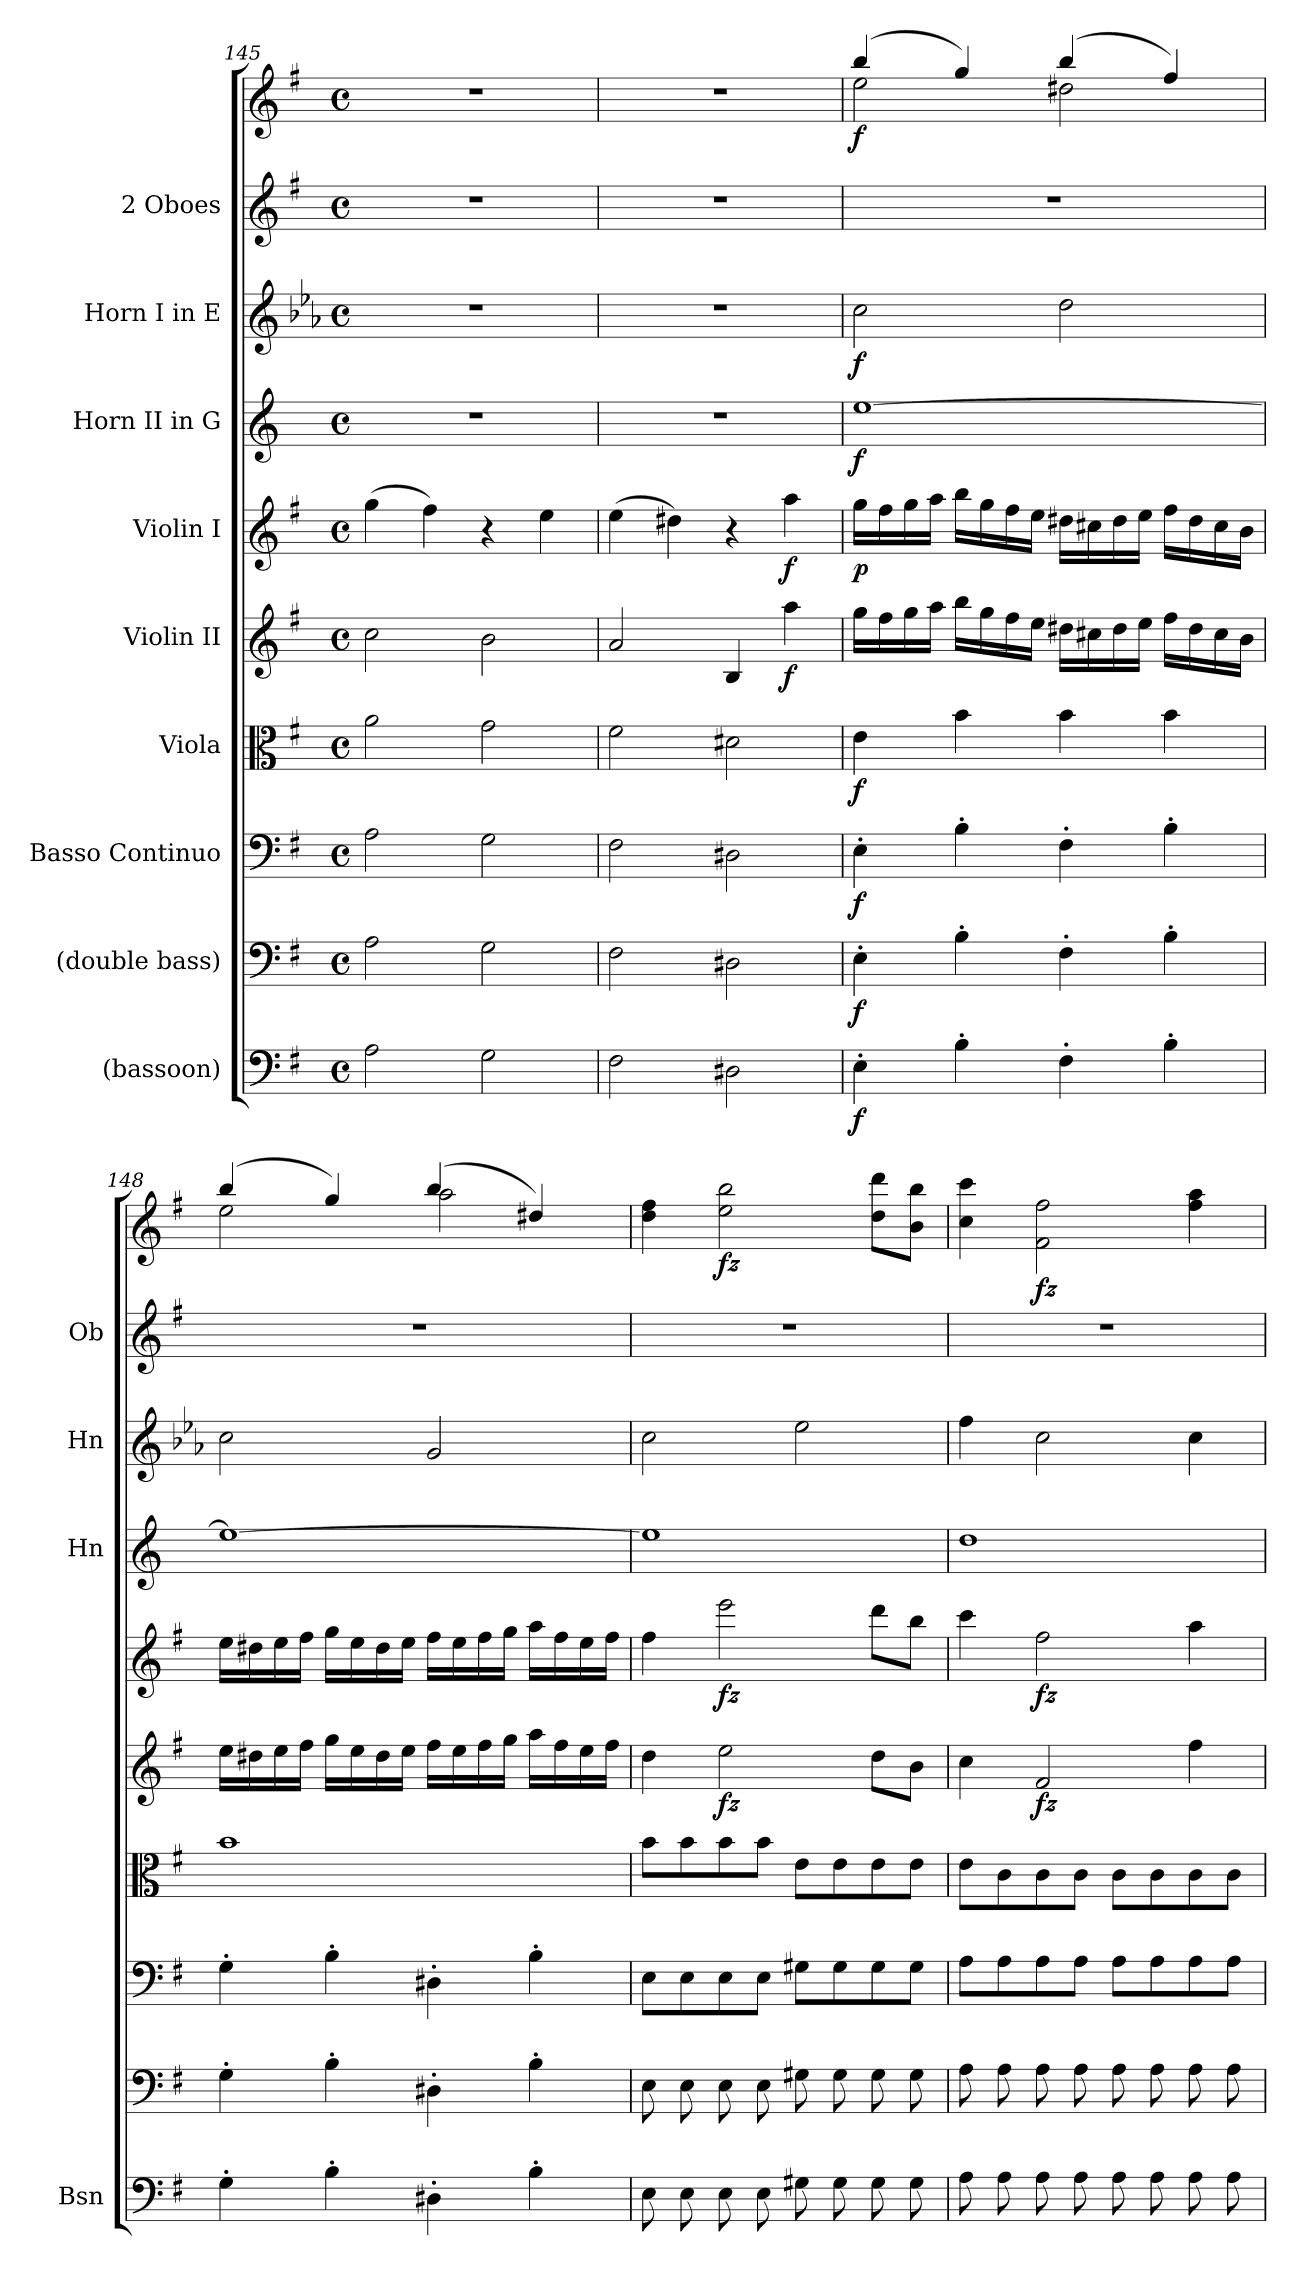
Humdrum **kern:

**kern	**dynam	**kern	**dynam	**kern	**dynam	**kern	**dynam	**kern	**dynam	**kern	**dynam	**kern	**dynam	**kern	**dynam	**kern	**kern	**dynam
*part9	*part9	*part8	*part8	*part7	*part7	*part6	*part6	*part5	*part5	*part4	*part4	*part3	*part3	*part2	*part2	*part1	*part1	*part1
*staff10	*staff10	*staff9	*staff9	*staff8	*staff8	*staff7	*staff7	*staff6	*staff6	*staff5	*staff5	*staff4	*staff4	*staff3	*staff3	*staff2	*staff1	*staff1/2
*I"(bassoon)	*	*I"(double bass)	*	*I"Basso Continuo	*	*I"Viola	*	*I"Violin II	*	*I"Violin I	*	*I"Horn II in G	*	*I"Horn I in E	*	*I"2 Oboes	*	*
*I'Bsn	*	*	*	*	*	*	*	*	*	*	*	*I'Hn	*	*I'Hn	*	*I'Ob	*	*
*clefF4	*	*clefF4	*	*clefF4	*	*clefC3	*	*clefG2	*	*clefG2	*	*clefG2	*	*clefG2	*	*clefG2	*clefG2	*
*	*	*ITrd7c12	*	*	*	*	*	*	*	*	*	*ITrd3c5	*	*ITrd5c8	*	*	*	*
*k[f#]	*	*k[f#]	*	*k[f#]	*	*k[f#]	*	*k[f#]	*	*k[f#]	*	*k[f#]	*	*k[f#]	*	*k[f#]	*k[f#]	*
*M4/4	*	*M4/4	*	*M4/4	*	*M4/4	*	*M4/4	*	*M4/4	*	*M4/4	*	*M4/4	*	*M4/4	*M4/4	*
*met(c)	*	*met(c)	*	*met(c)	*	*met(c)	*	*met(c)	*	*met(c)	*	*met(c)	*	*met(c)	*	*met(c)	*met(c)	*
=145	=145	=145	=145	=145	=145	=145	=145	=145	=145	=145	=145	=145	=145	=145	=145	=145	=145	=145
2A\	.	2AA\	.	2A\	.	2a\	.	2cc\	.	(>4gg\	.	1r	.	1r	.	1r	1r	.
.	.	.	.	.	.	.	.	.	.	4ff#\)	.	.	.	.	.	.	.	.
2G\	.	2GG\	.	2G\	.	2g\	.	2b\	.	4r	.	.	.	.	.	.	.	.
.	.	.	.	.	.	.	.	.	.	4ee\	.	.	.	.	.	.	.	.
=146	=146	=146	=146	=146	=146	=146	=146	=146	=146	=146	=146	=146	=146	=146	=146	=146	=146	=146
2F#\	.	2FF#\	.	2F#\	.	2f#\	.	2a/	.	(>4ee\	.	1r	.	1r	.	1r	1r	.
.	.	.	.	.	.	.	.	.	.	4dd#X\)	.	.	.	.	.	.	.	.
2D#X\	.	2DD#X\	.	2D#X\	.	2d#X\	.	4B/	.	4r	.	.	.	.	.	.	.	.
!	!	!	!	!	!	!	!	!	!LO:DY:b	!	!LO:DY:b	!	!	!	!	!	!	!
.	.	.	.	.	.	.	.	4aa\	f	4aa\	f	.	.	.	.	.	.	.
!!LO:PB:g=z
=147	=147	=147	=147	=147	=147	=147	=147	=147	=147	=147	=147	=147	=147	=147	=147	=147	=147	=147
*	*	*	*	*	*	*	*	*	*	*	*	*	*	*	*	*	*^	*
!	!LO:DY:b	!	!LO:DY:b	!	!LO:DY:b	!	!LO:DY:b	!	!	!	!LO:DY:b	!	!LO:DY:b	!	!LO:DY:b	!	!	!	!LO:DY:b
4E'\	f	4EE'\	f	4E'\	f	4e\	f	16gg\LL	.	16gg\LL	p	[1b	f	2e\	f	1r	(>4bb/	2ee\	f
.	.	.	.	.	.	.	.	16ff#\	.	16ff#\	.	.	.	.	.	.	.	.	.
.	.	.	.	.	.	.	.	16gg\	.	16gg\	.	.	.	.	.	.	.	.	.
.	.	.	.	.	.	.	.	16aa\JJ	.	16aa\JJ	.	.	.	.	.	.	.	.	.
4B'\	.	4BB'\	.	4B'\	.	4b\	.	16bb\LL	.	16bb\LL	.	.	.	.	.	.	4gg/)	.	.
.	.	.	.	.	.	.	.	16gg\	.	16gg\	.	.	.	.	.	.	.	.	.
.	.	.	.	.	.	.	.	16ff#\	.	16ff#\	.	.	.	.	.	.	.	.	.
.	.	.	.	.	.	.	.	16ee\JJ	.	16ee\JJ	.	.	.	.	.	.	.	.	.
4F#'\	.	4FF#'\	.	4F#'\	.	4b\	.	16dd#X\LL	.	16dd#X\LL	.	.	.	2f#\	.	.	(>4bb/	2dd#X\	.
.	.	.	.	.	.	.	.	16cc#X\	.	16cc#X\	.	.	.	.	.	.	.	.	.
.	.	.	.	.	.	.	.	16dd#\	.	16dd#\	.	.	.	.	.	.	.	.	.
.	.	.	.	.	.	.	.	16ee\JJ	.	16ee\JJ	.	.	.	.	.	.	.	.	.
4B'\	.	4BB'\	.	4B'\	.	4b\	.	16ff#\LL	.	16ff#\LL	.	.	.	.	.	.	4ff#/)	.	.
.	.	.	.	.	.	.	.	16dd#\	.	16dd#\	.	.	.	.	.	.	.	.	.
.	.	.	.	.	.	.	.	16cc#\	.	16cc#\	.	.	.	.	.	.	.	.	.
.	.	.	.	.	.	.	.	16b\JJ	.	16b\JJ	.	.	.	.	.	.	.	.	.
=148	=148	=148	=148	=148	=148	=148	=148	=148	=148	=148	=148	=148	=148	=148	=148	=148	=148	=148	=148
4G'\	.	4GG'\	.	4G'\	.	1b	.	16ee\LL	.	16ee\LL	.	1b_	.	2e\	.	1r	(>4bb/	2ee\	.
.	.	.	.	.	.	.	.	16dd#X\	.	16dd#X\	.	.	.	.	.	.	.	.	.
.	.	.	.	.	.	.	.	16ee\	.	16ee\	.	.	.	.	.	.	.	.	.
.	.	.	.	.	.	.	.	16ff#\JJ	.	16ff#\JJ	.	.	.	.	.	.	.	.	.
4B'\	.	4BB'\	.	4B'\	.	.	.	16gg\LL	.	16gg\LL	.	.	.	.	.	.	4gg/)	.	.
.	.	.	.	.	.	.	.	16ee\	.	16ee\	.	.	.	.	.	.	.	.	.
.	.	.	.	.	.	.	.	16dd#\	.	16dd#\	.	.	.	.	.	.	.	.	.
.	.	.	.	.	.	.	.	16ee\JJ	.	16ee\JJ	.	.	.	.	.	.	.	.	.
4D#X'\	.	4DD#X'\	.	4D#X'\	.	.	.	16ff#\LL	.	16ff#\LL	.	.	.	2B/	.	.	(>4bb/	2aa\	.
.	.	.	.	.	.	.	.	16ee\	.	16ee\	.	.	.	.	.	.	.	.	.
.	.	.	.	.	.	.	.	16ff#\	.	16ff#\	.	.	.	.	.	.	.	.	.
.	.	.	.	.	.	.	.	16gg\JJ	.	16gg\JJ	.	.	.	.	.	.	.	.	.
4B'\	.	4BB'\	.	4B'\	.	.	.	16aa\LL	.	16aa\LL	.	.	.	.	.	.	4dd#X/)	.	.
.	.	.	.	.	.	.	.	16ff#\	.	16ff#\	.	.	.	.	.	.	.	.	.
.	.	.	.	.	.	.	.	16ee\	.	16ee\	.	.	.	.	.	.	.	.	.
.	.	.	.	.	.	.	.	16ff#\JJ	.	16ff#\JJ	.	.	.	.	.	.	.	.	.
*	*	*	*	*	*	*	*	*	*	*	*	*	*	*	*	*	*v	*v	*
=149	=149	=149	=149	=149	=149	=149	=149	=149	=149	=149	=149	=149	=149	=149	=149	=149	=149	=149
8E\	.	8EE\	.	8E\L	.	8b\L	.	4dd\	.	4ff#\	.	1b]	.	2e\	.	1r	4dd\ 4ff#\	.
8E\	.	8EE\	.	8E\	.	8b\	.	.	.	.	.	.	.	.	.	.	.	.
!	!	!	!	!	!	!	!	!	!LO:DY:b	!	!LO:DY:b	!	!	!	!	!	!	!LO:DY:b
8E\	.	8EE\	.	8E\	.	8b\	.	2ee\	fz	2eee\	fz	.	.	.	.	.	2ee\ 2bb\	fz
8E\	.	8EE\	.	8E\J	.	8b\J	.	.	.	.	.	.	.	.	.	.	.	.
8G#X\	.	8GG#X\	.	8G#X\L	.	8e\L	.	.	.	.	.	.	.	2g\	.	.	.	.
8G#\	.	8GG#\	.	8G#\	.	8e\	.	.	.	.	.	.	.	.	.	.	.	.
8G#\	.	8GG#\	.	8G#\	.	8e\	.	8dd\L	.	8ddd\L	.	.	.	.	.	.	8dd\ 8ddd\L	.
8G#\	.	8GG#\	.	8G#\J	.	8e\J	.	8b\J	.	8bb\J	.	.	.	.	.	.	8b\ 8bb\J	.
=150	=150	=150	=150	=150	=150	=150	=150	=150	=150	=150	=150	=150	=150	=150	=150	=150	=150	=150
8A\	.	8AA\	.	8A\L	.	8e\L	.	4cc\	.	4ccc\	.	1a	.	4a\	.	1r	4cc\ 4ccc\	.
8A\	.	8AA\	.	8A\	.	8c\	.	.	.	.	.	.	.	.	.	.	.	.
!	!	!	!	!	!	!	!	!	!LO:DY:b	!	!LO:DY:b	!	!	!	!	!	!	!LO:DY:b
8A\	.	8AA\	.	8A\	.	8c\	.	2f#/	fz	2ff#\	fz	.	.	2e\	.	.	2f#\ 2ff#\	fz
8A\	.	8AA\	.	8A\J	.	8c\J	.	.	.	.	.	.	.	.	.	.	.	.
8A\	.	8AA\	.	8A\L	.	8c\L	.	.	.	.	.	.	.	.	.	.	.	.
8A\	.	8AA\	.	8A\	.	8c\	.	.	.	.	.	.	.	.	.	.	.	.
8A\	.	8AA\	.	8A\	.	8c\	.	4ff#\	.	4aa\	.	.	.	4e\	.	.	4ff#\ 4aa\	.
8A\	.	8AA\	.	8A\J	.	8c\J	.	.	.	.	.	.	.	.	.	.	.	.
=	=	=	=	=	=	=	=	=	=	=	=	=	=	=	=	=	=	=
*-	*-	*-	*-	*-	*-	*-	*-	*-	*-	*-	*-	*-	*-	*-	*-	*-	*-	*-
